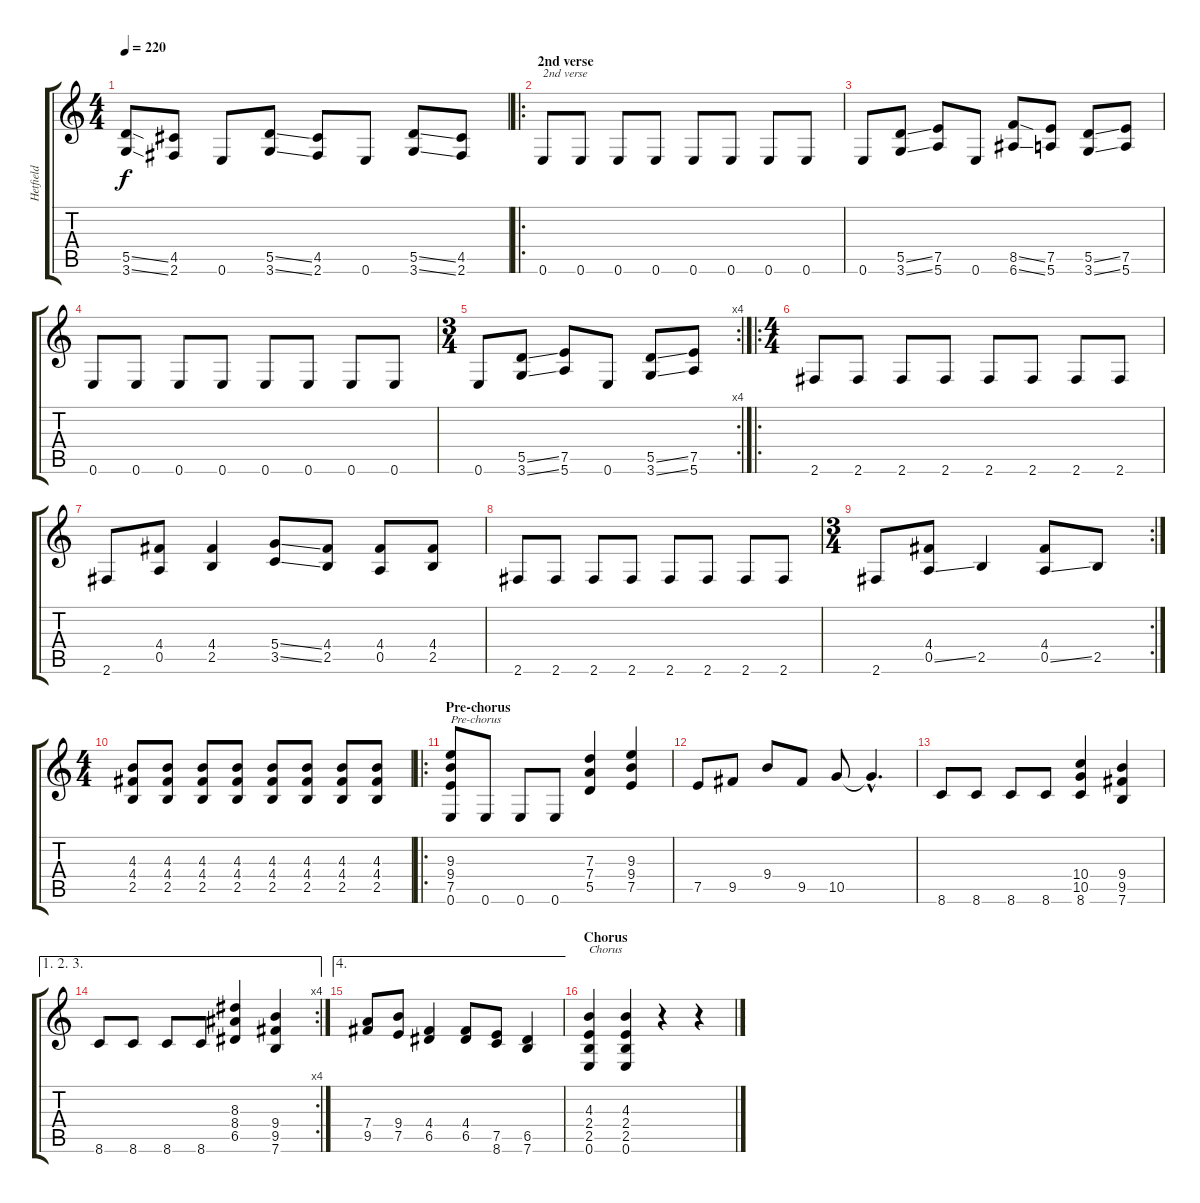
\track ("Hetfield" "Hetfield") {instrument distortionguitar}
\staff {score tabs}
\tuning (E4 B3 G3 D3 A2 E2) {hide}
\ts (4 4)
\tempo 220
\clef g2
\ks c
(5.5{ss} 3.6{ss}).8{dy f} (4.5 2.6).8 0.6.8 (5.5{ss} 3.6{ss}).8 (4.5 2.6).8 0.6.8 (5.5{ss} 3.6{ss}).8 (4.5 2.6).8 |
\ro
\section ("" "2nd verse")
0.6.8{txt "2nd verse"} 0.6.8 0.6.8 0.6.8 0.6.8 0.6.8 0.6.8 0.6.8 |
0.6.8 (5.5{ss} 3.6{ss}).8 (7.5 5.6).8 0.6.8 (8.5{ss} 6.6{ss}).8 (7.5 5.6).8 (5.5{ss} 3.6{ss}).8 (7.5 5.6).8 |
0.6.8 0.6.8 0.6.8 0.6.8 0.6.8 0.6.8 0.6.8 0.6.8 |
\rc 4
\ts (3 4)
0.6.8 (5.5{ss} 3.6{ss}).8 (7.5 5.6).8 0.6.8 (5.5{ss} 3.6{ss}).8 (7.5 5.6).8 |
\ro
\ts (4 4)
2.6.8 2.6.8 2.6.8 2.6.8 2.6.8 2.6.8 2.6.8 2.6.8 |
2.6.8 (4.4 0.5).8 (4.4 2.5).4 (5.4{ss} 3.5{ss}).8 (4.4 2.5).8 (4.4 0.5).8 (4.4 2.5).8 |
2.6.8 2.6.8 2.6.8 2.6.8 2.6.8 2.6.8 2.6.8 2.6.8 |
\rc 2
\ts (3 4)
2.6.8 (4.4 0.5{ss}).8 2.5.4 (4.4 0.5{ss}).8 2.5.8 |
\ts (4 4)
(4.3 4.4 2.5).8 (4.3 4.4 2.5).8 (4.3 4.4 2.5).8 (4.3 4.4 2.5).8 (4.3 4.4 2.5).8 (4.3 4.4 2.5).8 (4.3 4.4 2.5).8 (4.3 4.4 2.5).8 |
\ro
\section ("" "Pre-chorus")
(9.3 9.4 7.5 0.6).8{txt "Pre-chorus"} 0.6.8 0.6.8 0.6.8 (7.3 7.4 5.5).4 (9.3 9.4 7.5).4 |
7.5.8 9.5.8 9.4.8 9.5.8 10.5.8 10.5{hac t}.4{d} |
8.6.8 8.6.8 8.6.8 8.6.8 (10.4 10.5 8.6).4 (9.4 9.5 7.6).4 |
\ae (1 2 3)
\rc 4
8.6.8 8.6.8 8.6.8 8.6.8 (8.3 8.4 6.5).4 (9.4 9.5 7.6).4 |
\ae 4
(7.4 9.5).8 (9.4 7.5).8 (4.4 6.5).4 (4.4 6.5).8 (7.5 8.6).8 (6.5 7.6).4 |
\section ("" "Chorus")
(4.3 2.4 2.5 0.6).4{txt "Chorus"} (4.3 2.4 2.5 0.6).4 r.4 r.4
